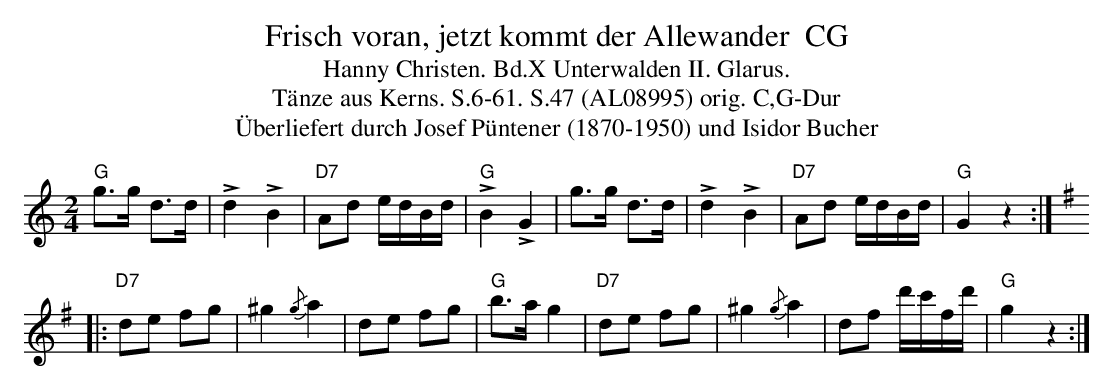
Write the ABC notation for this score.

X:1
T: Frisch voran, jetzt kommt der Allewander  CG
T:Hanny Christen. Bd.X Unterwalden II. Glarus.
T: T\"anze aus Kerns. S.6-61. S.47 (AL08995) orig. C,G-Dur
T: \"Uberliefert durch Josef P\"untener (1870-1950) und Isidor Bucher
M:2/4
L:1/8
K:C %%MIDI gchordon
"G"g>g d>d | !>!d2!>!B2 | "D7"Ad e/d/B/d/ | "G"!>!B2!>!G2 | g>g d>d | !>!d2!>!B2 |  "D7"Ad e/d/B/d/ | "G"G2z2 :: [K:G]
"D7"de fg | ^g2 {/g}a2 | de fg | "G"b>ag2 | "D7"de fg | ^g2{/g}a2 | df d'/c'/f/d'/ | "G"g2z2 :|
